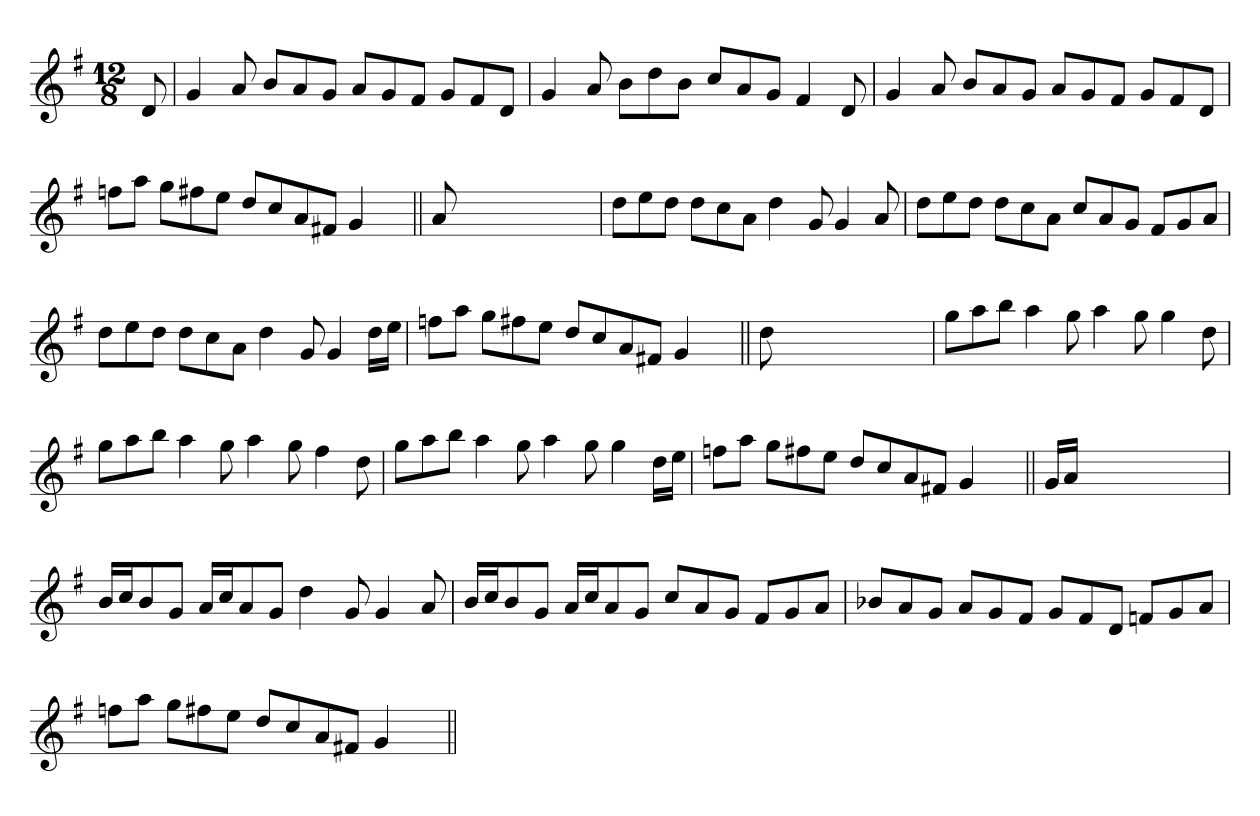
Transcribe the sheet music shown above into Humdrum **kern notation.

**kern
*part1
*staff1
*clefG2
*k[f#]
*G:
*M12/8
=1
8d
=
4g
8a
8bL
8a
8gJ
8aL
8g
8f#J
8gL
8f#
8dJ
=
4g
8a
8bL
8dd
8bJ
8ccL
8a
8gJ
4f#
8d
=
4g
8a
8bL
8a
8gJ
8aL
8g
8f#J
8gL
8f#
8dJ
=
8ffnL
8aaJ
8ggL
8ff#X
8eeJ
8ddL
8cc
8a
8f#XJ
4g
8ryy
=||
8a
1ryy
4.ryy
=
8ddL
8ee
8ddJ
8ddL
8cc
8aJ
4dd
8g
4g
8a
=
8ddL
8ee
8ddJ
8ddL
8cc
8aJ
8ccL
8a
8gJ
8f#L
8g
8aJ
=
8ddL
8ee
8ddJ
8ddL
8cc
8aJ
4dd
8g
4g
16ddLL
16eeJJ
=
8ffnL
8aaJ
8ggL
8ff#X
8eeJ
8ddL
8cc
8a
8f#XJ
4g
8ryy
=||
8dd
1ryy
4.ryy
=
8ggL
8aa
8bbJ
4aa
8gg
4aa
8gg
4gg
8dd
=
8ggL
8aa
8bbJ
4aa
8gg
4aa
8gg
4ff#
8dd
=
8ggL
8aa
8bbJ
4aa
8gg
4aa
8gg
4gg
16ddLL
16eeJJ
=
8ffnL
8aaJ
8ggL
8ff#X
8eeJ
8ddL
8cc
8a
8f#XJ
4g
8ryy
=||
16gLL
16aJJ
1ryy
4.ryy
=
16bLL
16ccJ
8b
8gJ
16aLL
16ccJ
8a
8gJ
4dd
8g
4g
8a
=
16bLL
16ccJ
8b
8gJ
16aLL
16ccJ
8a
8gJ
8ccL
8a
8gJ
8f#L
8g
8aJ
=
8b-XL
8a
8gJ
8aL
8g
8f#J
8gL
8f#
8dJ
8fnL
8g
8aJ
=
8ffnL
8aaJ
8ggL
8ff#X
8eeJ
8ddL
8cc
8a
8f#XJ
4g
8ryy
=||
*-
